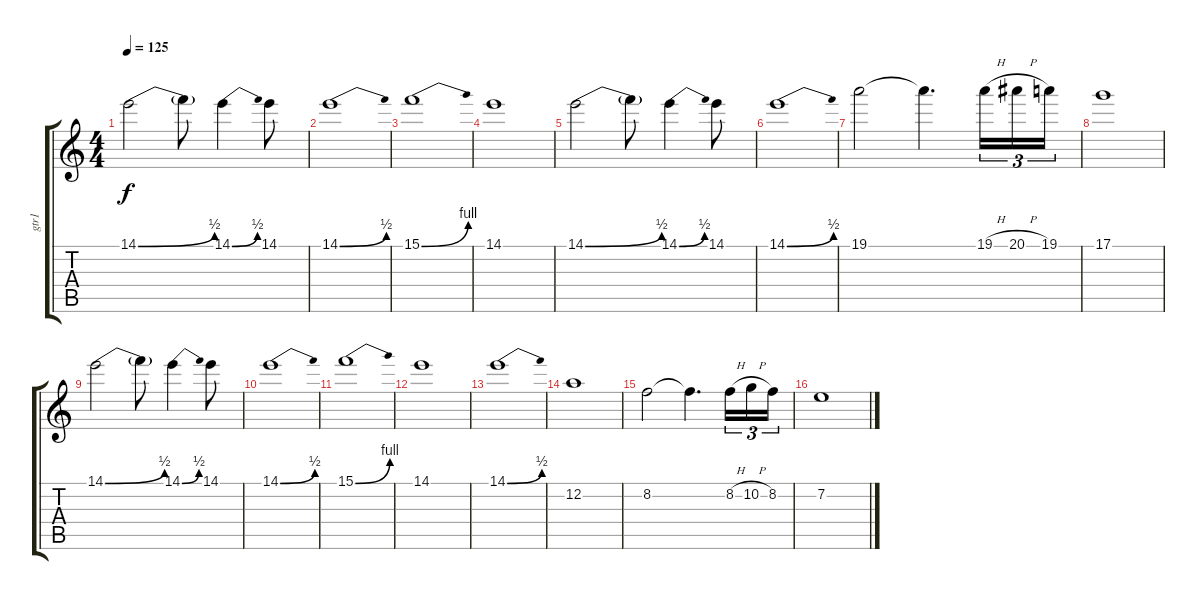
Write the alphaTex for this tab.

\track ("gtr1" "gtr1") {instrument distortionguitar}
\staff {score tabs}
\tuning (D4 A3 F3 C3 G2 D2) {hide}
\ts (4 4)
\tempo 125
\clef g2
\ks c
14.1{be (bend 0 0 60 2)}.2{dy f} 14.1{t}.8 14.1{be (bend 0 0 60 2)}.4 14.1.8 |
14.1{be (bend 0 0 60 2)}.1 |
15.1{be (bend 0 0 60 4)}.1 |
14.1.1 |
14.1{be (bend 0 0 60 2)}.2 14.1{t}.8 14.1{be (bend 0 0 60 2)}.4 14.1.8 |
14.1{be (bend 0 0 60 2)}.1 |
19.1.2 19.1{t}.4{d} 19.1{h}.16{tu (3 2)} 20.1{h}.16{tu (3 2)} 19.1.16{tu (3 2)} |
17.1.1 |
14.1{be (bend 0 0 60 2)}.2 14.1{t}.8 14.1{be (bend 0 0 60 2)}.4 14.1.8 |
14.1{be (bend 0 0 60 2)}.1 |
15.1{be (bend 0 0 60 4)}.1 |
14.1.1 |
14.1{be (bend 0 0 60 2)}.1 |
12.2.1 |
8.2.2 8.2{t}.4{d} 8.2{h}.16{tu (3 2)} 10.2{h}.16{tu (3 2)} 8.2.16{tu (3 2)} |
7.2.1
